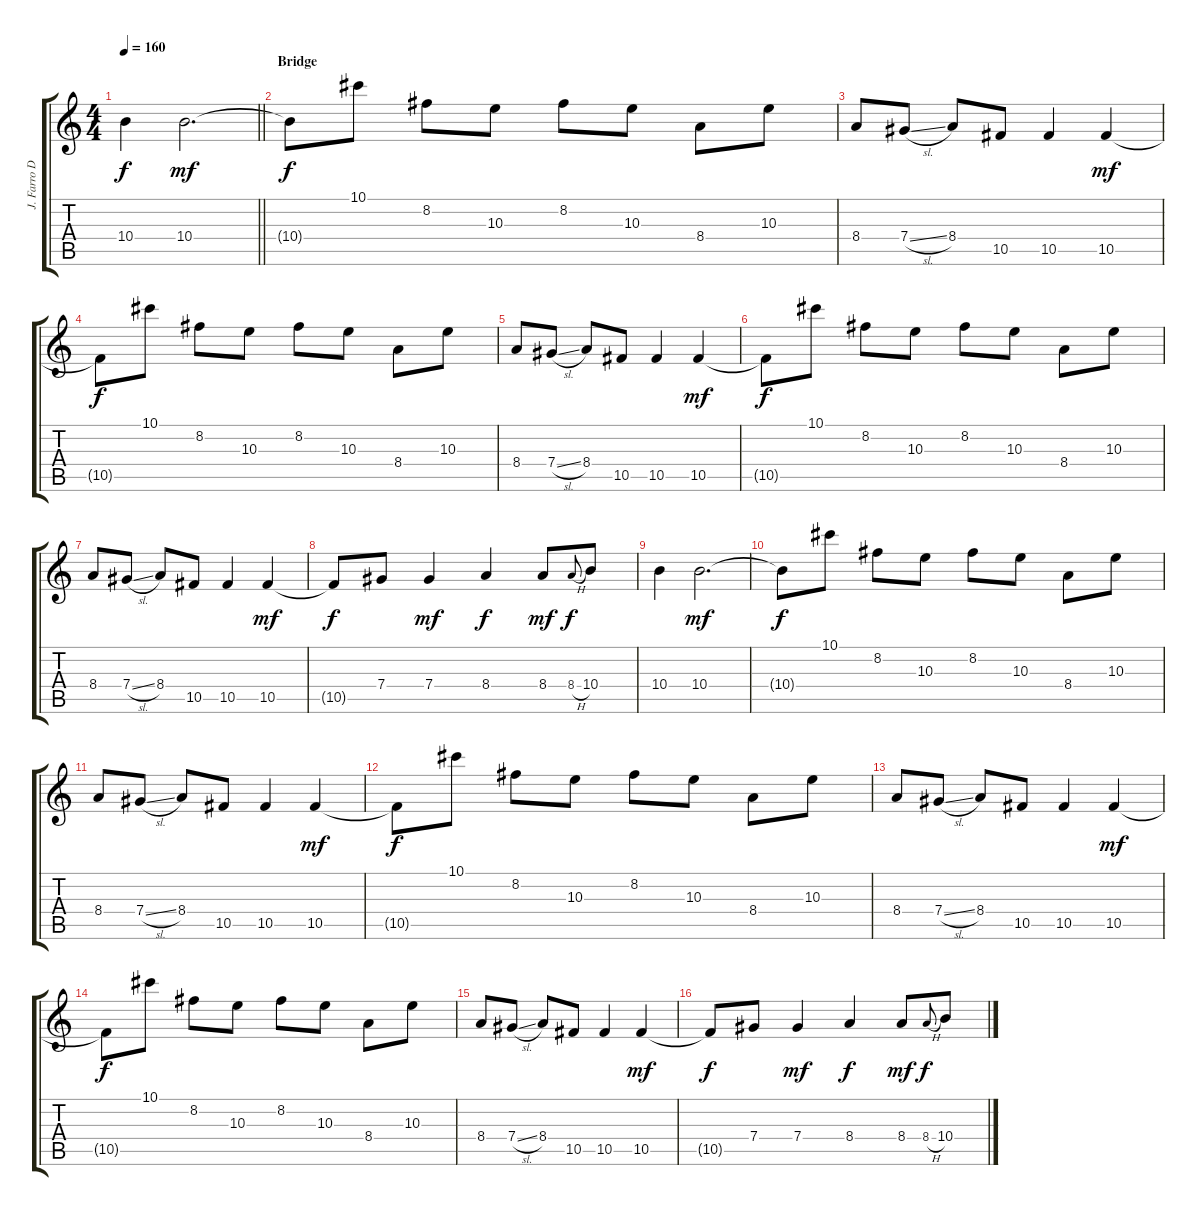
\track ("J. Farro Delay" "J. Farro D") {instrument distortionguitar}
\staff {score tabs}
\tuning (Eb4 Bb3 Gb3 Db3 Ab2 Db2) {hide}
\ts (4 4)
\tempo 160
\clef g2
\barLineRight lightlight
\ks c
10.4.4{dy f} 10.4.2{d dy mf} |
\section ("" "Bridge")
10.4{t}.8{dy f} 10.1.8 8.2.8 10.3.8 8.2.8 10.3.8 8.4.8 10.3.8 |
8.4.8 7.4{sl}.8 8.4.8 10.5.8 10.5.4 10.5.4{dy mf} |
10.5{t}.8{dy f} 10.1.8 8.2.8 10.3.8 8.2.8 10.3.8 8.4.8 10.3.8 |
8.4.8 7.4{sl}.8 8.4.8 10.5.8 10.5.4 10.5.4{dy mf} |
10.5{t}.8{dy f} 10.1.8 8.2.8 10.3.8 8.2.8 10.3.8 8.4.8 10.3.8 |
8.4.8 7.4{sl}.8 8.4.8 10.5.8 10.5.4 10.5.4{dy mf} |
10.5{t}.8{dy f} 7.4.8 7.4.4{dy mf} 8.4.4{dy f} 8.4.8{dy mf} 8.4{h}.8{gr onbeat dy f} 10.4.8 |
10.4.4 10.4.2{d dy mf} |
10.4{t}.8{dy f} 10.1.8 8.2.8 10.3.8 8.2.8 10.3.8 8.4.8 10.3.8 |
8.4.8 7.4{sl}.8 8.4.8 10.5.8 10.5.4 10.5.4{dy mf} |
10.5{t}.8{dy f} 10.1.8 8.2.8 10.3.8 8.2.8 10.3.8 8.4.8 10.3.8 |
8.4.8 7.4{sl}.8 8.4.8 10.5.8 10.5.4 10.5.4{dy mf} |
10.5{t}.8{dy f} 10.1.8 8.2.8 10.3.8 8.2.8 10.3.8 8.4.8 10.3.8 |
8.4.8 7.4{sl}.8 8.4.8 10.5.8 10.5.4 10.5.4{dy mf} |
10.5{t}.8{dy f} 7.4.8 7.4.4{dy mf} 8.4.4{dy f} 8.4.8{dy mf} 8.4{h}.8{gr onbeat dy f} 10.4.8
